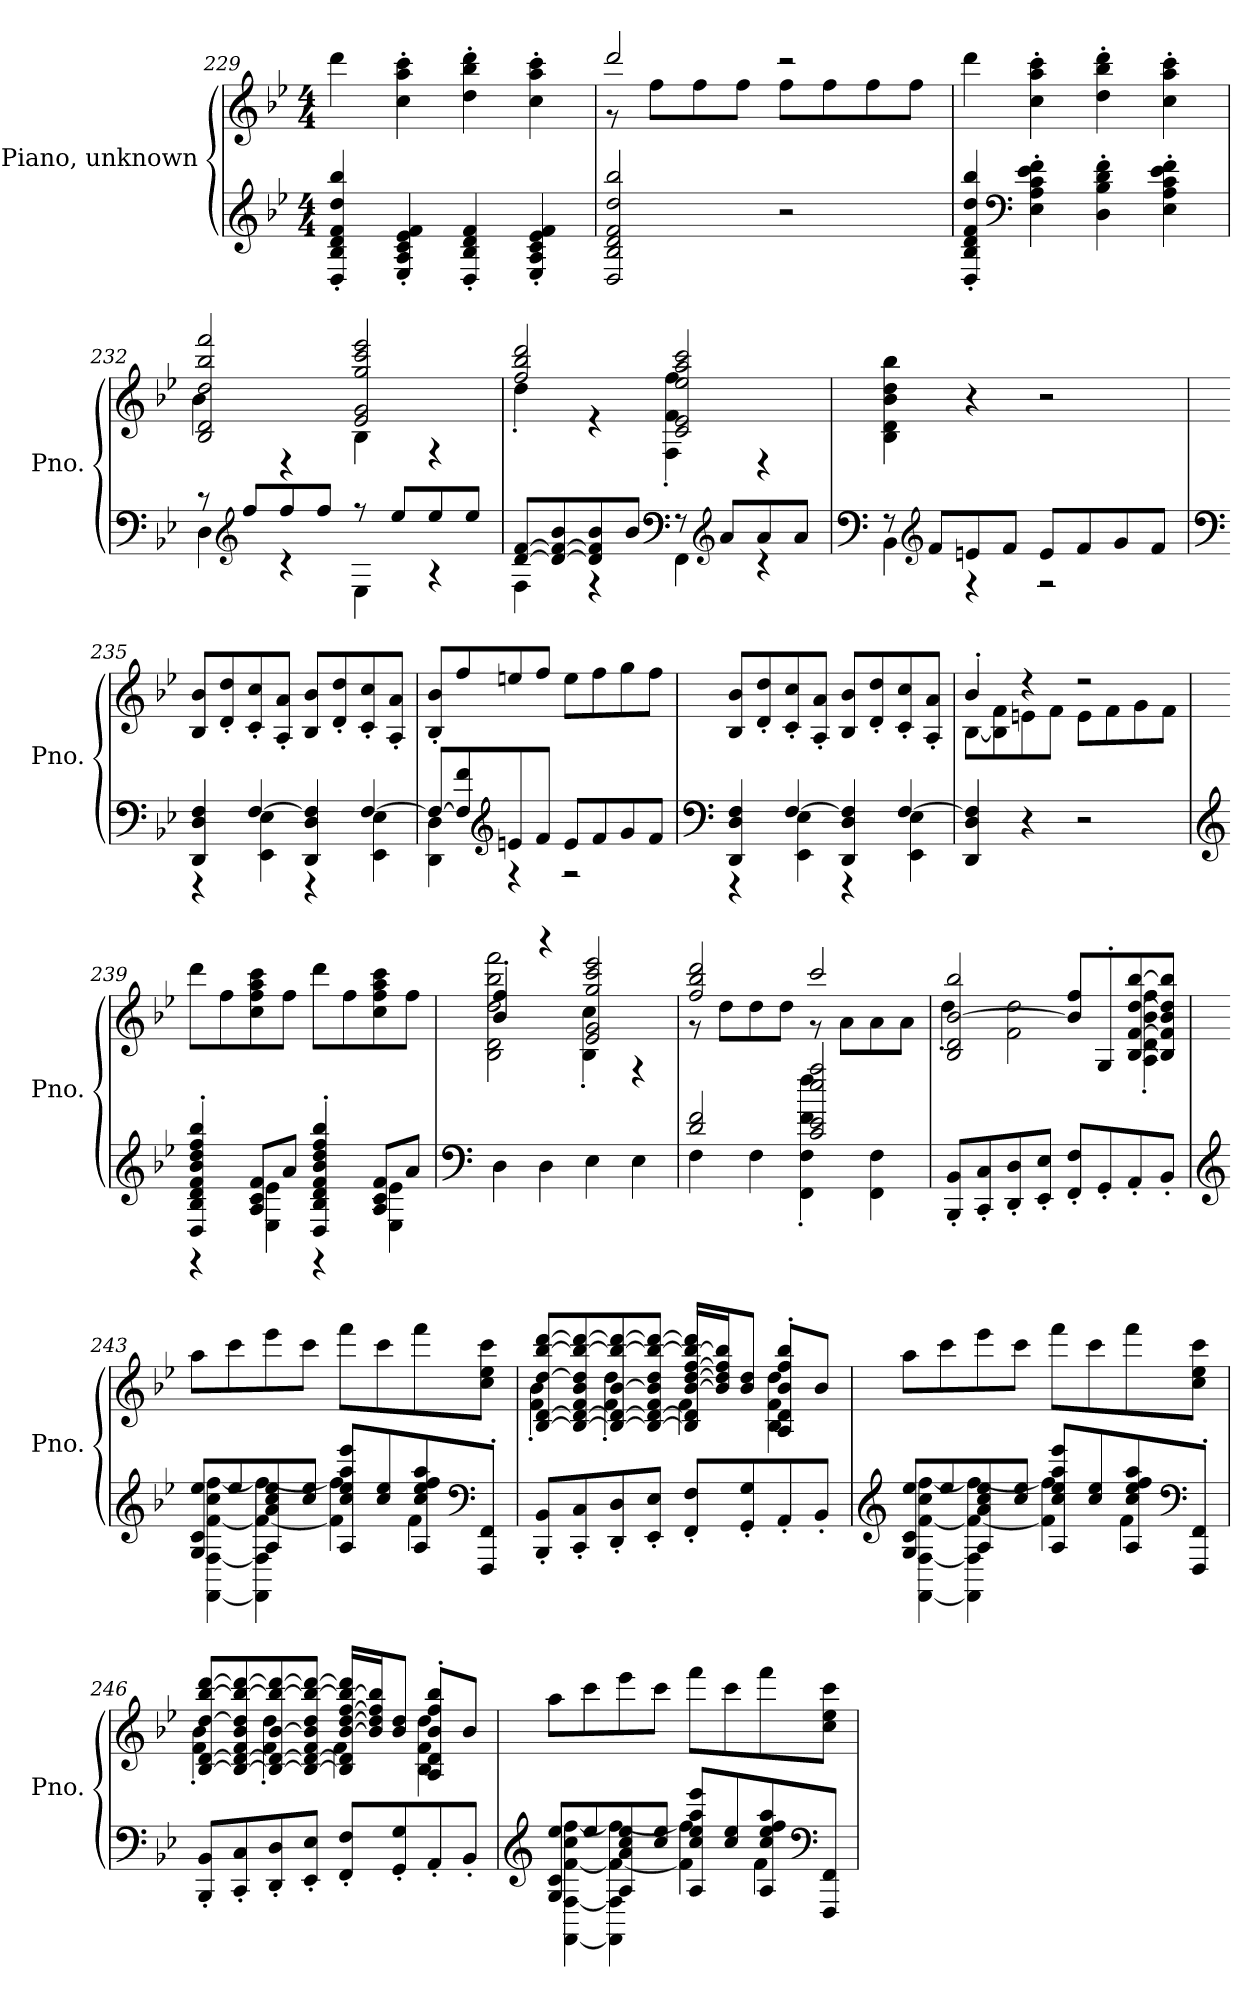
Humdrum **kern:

**kern	**kern
*part1	*part1
*staff2	*staff1
*I"Piano, unknown	*
*I'Pno.	*
!!LO:LB:g=z
*clefG2	*clefG2
*k[b-e-]	*k[b-e-]
*M4/4	*M4/4
=229	=229
4D/' 4B-/' 4d/' 4f/' 4dd/' 4bb-/'	4ddd\
4E-/' 4A/' 4c/' 4e-/' 4f/'	4cc\' 4aa\' 4ccc\'
4D/' 4B-/' 4d/' 4f/'	4dd\' 4bb-\' 4ddd\'
4E-/' 4A/' 4c/' 4e-/' 4f/'	4cc\' 4aa\' 4ccc\'
=230	=230
*	*^
2D/ 2B-/ 2d/ 2f/ 2dd/ 2bb-/	2ddd/	8r
.	.	8ff\L
.	.	8ff\
.	.	8ff\J
2r	2r	8ff\L
.	.	8ff\
.	.	8ff\
.	.	8ff\J
*	*v	*v
=231	=231
4D/' 4B-/' 4d/' 4f/' 4dd/' 4bb-/'	4ddd\
*clefF4	*
4E-\' 4A\' 4c\' 4e-\' 4f\'	4cc\' 4aa\' 4ccc\'
4D\' 4B-\' 4d\' 4f\'	4dd\' 4bb-\' 4ddd\'
4E-\' 4A\' 4c\' 4e-\' 4f\'	4cc\' 4aa\' 4ccc\'
=232	=232
*^	*^
8r	4D\	2B-/ 2d/ 2dd/ 2bb-/ 2fff/	4b-\
*clefG2	*	*	*
8ff/L	.	.	.
8ff/	4r	.	4r
8ff/J	.	.	.
8r	4E-\	2e-/ 2g/ 2gg/ 2ccc/ 2eee-/	4B-\
8ee-/L	.	.	.
8ee-/	4r	.	4r
8ee-/J	.	.	.
!!LO:LB:g=z	!!
=233	=233	=233	=233
[8d/ [8f/L	4F\	2ff/ 2bb-/ 2ddd/	4dd'\
8d/_ 8f/_ 8b-/	.	.	.
8d/] 8f/] 8b-/	4r	.	4r
8b-/J	.	.	.
*clefF4	*	*	*
8r	4FF\	2c/ 2e-/ 2ee-/ 2aa/ 2ccc/	4F\' 4f\' 4ff\'
*clefG2	*	*	*
8a/L	.	.	.
8a/	4r	.	4r
8a/J	.	.	.
*	*	*v	*v
=234	=234	=234
*clefF4	*	*
8r	4BB-\	4B-\ 4d\ 4b-\ 4dd\ 4bb-\
*clefG2	*	*
8f/L	.	.
8en/	4r	4r
8f/J	.	.
8e/L	2r	2r
8f/	.	.
8g/	.	.
8f/J	.	.
=235	=235	=235
*clefF4	*	*
4DD/ 4D/ 4F/	4r	8B-/ 8b-/L
.	.	8d/' 8dd/'
[4F/	4EE-\ 4E-\	8c/' 8cc/'
.	.	8A/' 8a/'J
4DD/ 4D/ 4F/]	4r	8B-/ 8b-/L
.	.	8d/' 8dd/'
[4F/	4EE-\ 4E-\	8c/' 8cc/'
.	.	8A/' 8a/'J
!!LO:PB:g=z
=236	=236	=236
8F/L_	4DD\ 4D\	8B-/' 8b-/'L
8F/] 8f/	.	8ff/
*clefG2	*	*
8en/	4r	8een/
8f/J	.	8ff/J
8e/L	2r	8ee\L
8f/	.	8ff\
8g/	.	8gg\
8f/J	.	8ff\J
=237	=237	=237
*clefF4	*	*
4DD/ 4D/ 4F/	4r	8B-/ 8b-/L
.	.	8d/' 8dd/'
[4F/	4EE-\ 4E-\	8c/' 8cc/'
.	.	8A/' 8a/'J
4DD/ 4D/ 4F/]	4r	8B-/ 8b-/L
.	.	8d/' 8dd/'
[4F/	4EE-\ 4E-\	8c/' 8cc/'
.	.	8A/' 8a/'J
*v	*v	*
=238	=238
*	*^
4DD/ 4D/ 4F/]	4b-'/	[8B-\L
.	.	8B-\] 8f\
4r	4r	8en\
.	.	8f\J
2r	2r	8e\L
.	.	8f\
.	.	8g\
.	.	8f\J
*	*v	*v
=239	=239
*clefG2	*
*^	*
4D/' 4B-/' 4d/' 4f/' 4b-/' 4dd/' 4ff/' 4bb-/'	4r	8ddd\L
.	.	8ff\
8A/ 8c/ 8f/L	4E-\ 4e-\	8cc\ 8ff\ 8aa\ 8ccc\
8a/J	.	8ff\J
4D/' 4B-/' 4d/' 4f/' 4b-/' 4dd/' 4ff/' 4bb-/'	4r	8ddd\L
.	.	8ff\
8A/ 8c/ 8f/L	4E-\ 4e-\	8cc\ 8ff\ 8aa\ 8ccc\
8a/J	.	8ff\J
*v	*v	*
!!LO:LB:g=z
=240	=240
*clefF4	*
*	*^
4D\	4b-/' 4ff/'	2B-\ 2d\ 2dd\ 2bb-\ 2fff\
4D\	4r	.
4E-\	2e-/ 2g/ 2gg/ 2ccc/ 2eee-/	4B-\' 4cc\'
4E-\	.	4r
=241	=241	=241
*^	*	*
2d/ 2f/	4F\	2ff/ 2bb-/ 2ddd/	8r
.	.	.	8dd\L
.	4F\	.	8dd\
.	.	.	8dd\J
2c/ 2e-/ 2ee-/ 2aa/	4FF\' 4F\' 4f\' 4ff\'	2ccc/	8r
.	.	.	8a\L
.	4FF\ 4F\	.	8a\
.	.	.	8a\J
*v	*v	*	*
=242	=242	=242
8BBB-/' 8BB-/'L	2B-/ 2d/ [2b-/ 2bb-/	4dd'\
8CC/' 8C/'	.	.
8DD/' 8D/'	.	2f\ 2dd\
8EE-/' 8E-/'J	.	.
8FF/' 8F/'L	8b-/] 8ff/L	.
8GG'/	8G'/	.
8AA'/	[8B-/ [8f/ [8dd/ [8bb-/	4A\' 4d\' 4b-\' 4ff\'
8BB-'/J	8B-/] 8f/] 8b-/ 8dd/] 8bb-/]J	.
*	*v	*v
=243	=243
*clefG2	*
*^	*
8G/ 8c/ 8ee-/L	[4FF\ [4F\ [4f\ 4cc\ [4ff\	8aa\L
8ee-/	.	8ccc\
8A/ 8a/ 8cc/ 8ee-/	4FF\] 4F\] 4f\_ 4ff\_	8eee-\
8cc/ 8ee-/J	.	8ccc\J
8A/ 8cc/ 8ee-/ 8aa/ 8eee-/L	4f\] 4ff\]	8fff\L
8cc/ 8ee-/	.	8ccc\
8A/ 8cc/ 8ee-/ 8ff/ 8aa/	4f\	8fff\
*clefF4	*	*
8FFF/' 8FF/'J	.	8cc\ 8ee-\ 8ccc\J
*v	*v	*
!!LO:LB:g=z
=244	=244
*	*^
8BBB-/' 8BB-/'L	[8B-/ [8d/ [8dd/ [8bb-/ [8ddd/L	4f\' 4b-\'
8CC/' 8C/'	8B-/_ 8d/_ 8f/ 8b-/ 8dd/] 8bb-/_ 8ddd/_	.
8DD/' 8D/'	8B-/_ 8d/_ [8b-/ 8bb-/_ 8ddd/_	4f\' 4dd\'
8EE-/' 8E-/'J	8B-/_ 8d/_ 8f/ 8b-/] 8dd/ 8bb-/_ 8ddd/_J	.
8FF/' 8F/'L	16B-/] 16d/] [16b-/ [16dd/ [16ff/ 16bb-/_ 16ddd/]LL	4f\
.	16b-/] 16dd/] 16ff/] 16bb-/]J	.
8GG/' 8G/'	8b-/ 8dd/J	.
8AA'/	8A/' 8d/' 8b-/' 8ff/' 8bb-/'L	4B-\ 4f\ 4dd\
8BB-'/J	8b-/J	.
*	*v	*v
=245	=245
*clefG2	*
*^	*
8G/ 8c/ 8ee-/L	[4FF\ [4F\ [4f\ 4cc\ [4ff\	8aa\L
8ee-/	.	8ccc\
8A/ 8a/ 8cc/ 8ee-/	4FF\] 4F\] 4f\_ 4ff\_	8eee-\
8cc/ 8ee-/J	.	8ccc\J
8A/ 8cc/ 8ee-/ 8aa/ 8eee-/L	4f\] 4ff\]	8fff\L
8cc/ 8ee-/	.	8ccc\
8A/ 8cc/ 8ee-/ 8ff/ 8aa/	4f\	8fff\
*clefF4	*	*
8FFF/' 8FF/'J	.	8cc\ 8ee-\ 8ccc\J
*v	*v	*
=246	=246
*	*^
8BBB-/' 8BB-/'L	[8B-/ [8d/ [8dd/ [8bb-/ [8ddd/L	4f\' 4b-\'
8CC/' 8C/'	8B-/_ 8d/_ 8f/ 8b-/ 8dd/] 8bb-/_ 8ddd/_	.
8DD/' 8D/'	8B-/_ 8d/_ [8b-/ 8bb-/_ 8ddd/_	4f\' 4dd\'
8EE-/' 8E-/'J	8B-/_ 8d/_ 8f/ 8b-/] 8dd/ 8bb-/_ 8ddd/_J	.
8FF/' 8F/'L	16B-/] 16d/] [16b-/ [16dd/ [16ff/ 16bb-/_ 16ddd/]LL	4f\
.	16b-/] 16dd/] 16ff/] 16bb-/]J	.
8GG/' 8G/'	8b-/ 8dd/J	.
8AA'/	8A/' 8d/' 8b-/' 8ff/' 8bb-/'L	4B-\ 4f\ 4dd\
8BB-'/J	8b-/J	.
*	*v	*v
!!LO:LB:g=z
=247	=247
*clefG2	*
*^	*
8G/ 8c/ 8ee-/L	[4FF\ [4F\ [4f\ 4cc\ [4ff\	8aa\L
8ee-/	.	8ccc\
8A/ 8a/ 8cc/ 8ee-/	4FF\] 4F\] 4f\_ 4ff\_	8eee-\
8cc/ 8ee-/J	.	8ccc\J
8A/ 8cc/ 8ee-/ 8aa/ 8eee-/L	4f\] 4ff\]	8fff\L
8cc/ 8ee-/	.	8ccc\
8A/ 8cc/ 8ee-/ 8ff/ 8aa/	4f\	8fff\
*clefF4	*	*
8FFF/ 8FF/J	.	8cc\ 8ee-\ 8ccc\J
*v	*v	*
=	=
*-	*-
